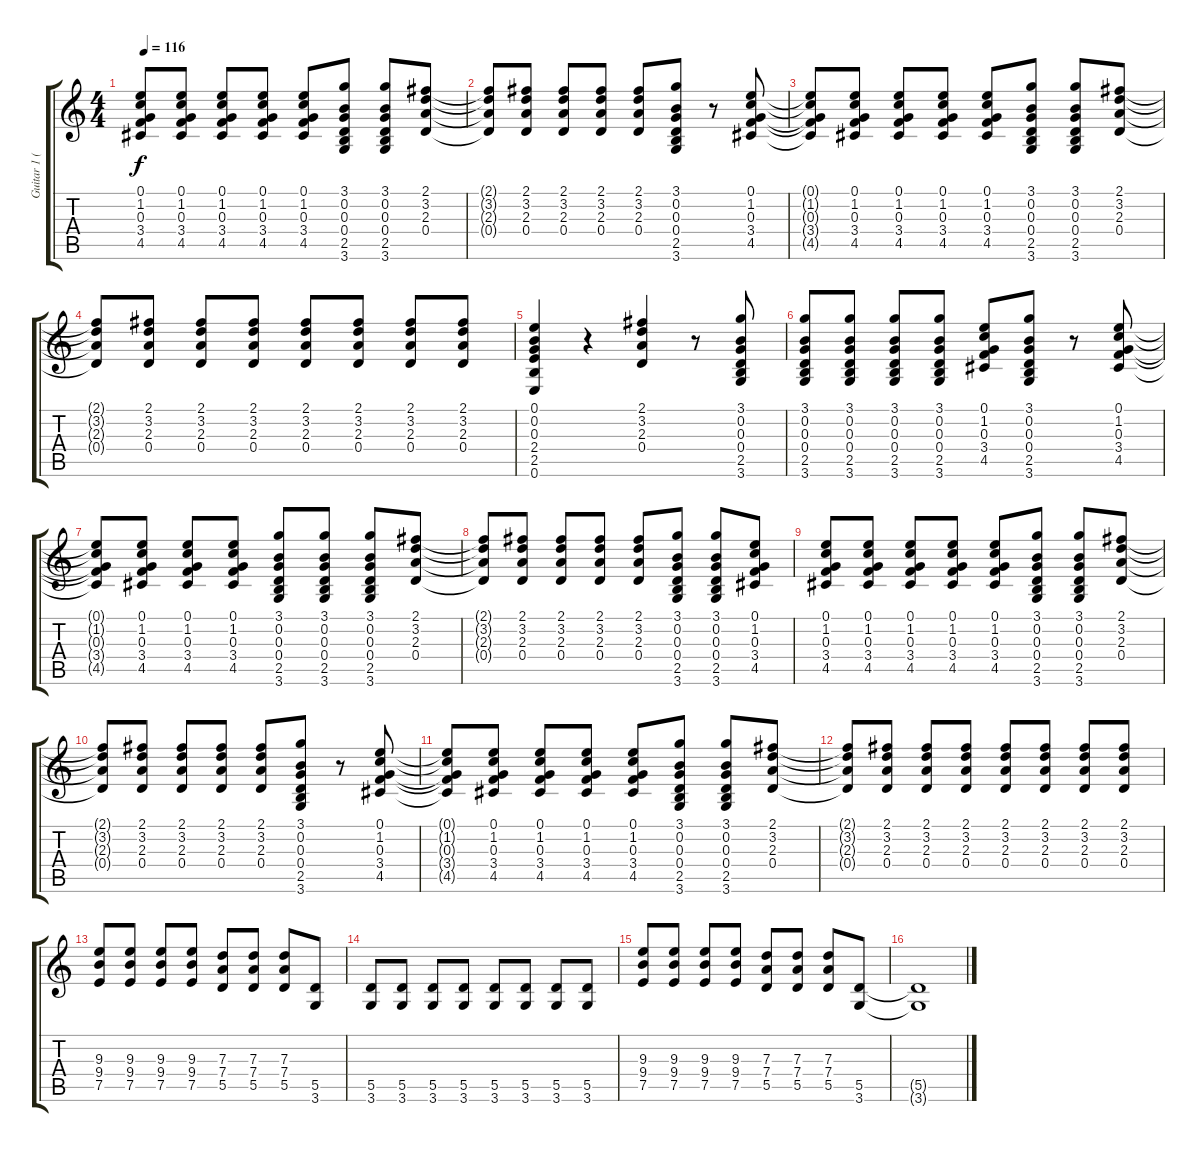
\track ("Guitar 1 (Rythm)" "Guitar 1 (") {instrument electricguitarclean}
\staff {score tabs}
\tuning (E4 B3 G3 D3 A2 E2) {hide}
\ts (4 4)
\tempo 116
\clef g2
\ks c
(0.1 1.2 0.3 3.4 4.5).8{dy f} (0.1 1.2 0.3 3.4 4.5).8 (0.1 1.2 0.3 3.4 4.5).8 (0.1 1.2 0.3 3.4 4.5).8 (0.1 1.2 0.3 3.4 4.5).8 (3.1 0.2 0.3 0.4 2.5 3.6).8 (3.1 0.2 0.3 0.4 2.5 3.6).8 (2.1 3.2 2.3 0.4).8 |
(2.1{t} 3.2{t} 2.3{t} 0.4{t}).8 (2.1 3.2 2.3 0.4).8 (2.1 3.2 2.3 0.4).8 (2.1 3.2 2.3 0.4).8 (2.1 3.2 2.3 0.4).8 (3.1 0.2 0.3 0.4 2.5 3.6).8 r.8 (0.1 1.2 0.3 3.4 4.5).8 |
(0.1{t} 1.2{t} 0.3{t} 3.4{t} 4.5{t}).8 (0.1 1.2 0.3 3.4 4.5).8 (0.1 1.2 0.3 3.4 4.5).8 (0.1 1.2 0.3 3.4 4.5).8 (0.1 1.2 0.3 3.4 4.5).8 (3.1 0.2 0.3 0.4 2.5 3.6).8 (3.1 0.2 0.3 0.4 2.5 3.6).8 (2.1 3.2 2.3 0.4).8 |
(2.1{t} 3.2{t} 2.3{t} 0.4{t}).8 (2.1 3.2 2.3 0.4).8 (2.1 3.2 2.3 0.4).8 (2.1 3.2 2.3 0.4).8 (2.1 3.2 2.3 0.4).8 (2.1 3.2 2.3 0.4).8 (2.1 3.2 2.3 0.4).8 (2.1 3.2 2.3 0.4).8 |
(0.1 0.2 0.3 2.4 2.5 0.6).4 r.4 (2.1 3.2 2.3 0.4).4 r.8 (3.1 0.2 0.3 0.4 2.5 3.6).8 |
(3.1 0.2 0.3 0.4 2.5 3.6).8 (3.1 0.2 0.3 0.4 2.5 3.6).8 (3.1 0.2 0.3 0.4 2.5 3.6).8 (3.1 0.2 0.3 0.4 2.5 3.6).8 (0.1 1.2 0.3 3.4 4.5).8 (3.1 0.2 0.3 0.4 2.5 3.6).8 r.8 (0.1 1.2 0.3 3.4 4.5).8 |
(0.1{t} 1.2{t} 0.3{t} 3.4{t} 4.5{t}).8 (0.1 1.2 0.3 3.4 4.5).8 (0.1 1.2 0.3 3.4 4.5).8 (0.1 1.2 0.3 3.4 4.5).8 (3.1 0.2 0.3 0.4 2.5 3.6).8 (3.1 0.2 0.3 0.4 2.5 3.6).8 (3.1 0.2 0.3 0.4 2.5 3.6).8 (2.1 3.2 2.3 0.4).8 |
(2.1{t} 3.2{t} 2.3{t} 0.4{t}).8 (2.1 3.2 2.3 0.4).8 (2.1 3.2 2.3 0.4).8 (2.1 3.2 2.3 0.4).8 (2.1 3.2 2.3 0.4).8 (3.1 0.2 0.3 0.4 2.5 3.6).8 (3.1 0.2 0.3 0.4 2.5 3.6).8 (0.1 1.2 0.3 3.4 4.5).8 |
(0.1 1.2 0.3 3.4 4.5).8 (0.1 1.2 0.3 3.4 4.5).8 (0.1 1.2 0.3 3.4 4.5).8 (0.1 1.2 0.3 3.4 4.5).8 (0.1 1.2 0.3 3.4 4.5).8 (3.1 0.2 0.3 0.4 2.5 3.6).8 (3.1 0.2 0.3 0.4 2.5 3.6).8 (2.1 3.2 2.3 0.4).8 |
(2.1{t} 3.2{t} 2.3{t} 0.4{t}).8 (2.1 3.2 2.3 0.4).8 (2.1 3.2 2.3 0.4).8 (2.1 3.2 2.3 0.4).8 (2.1 3.2 2.3 0.4).8 (3.1 0.2 0.3 0.4 2.5 3.6).8 r.8 (0.1 1.2 0.3 3.4 4.5).8 |
(0.1{t} 1.2{t} 0.3{t} 3.4{t} 4.5{t}).8 (0.1 1.2 0.3 3.4 4.5).8 (0.1 1.2 0.3 3.4 4.5).8 (0.1 1.2 0.3 3.4 4.5).8 (0.1 1.2 0.3 3.4 4.5).8 (3.1 0.2 0.3 0.4 2.5 3.6).8 (3.1 0.2 0.3 0.4 2.5 3.6).8 (2.1 3.2 2.3 0.4).8 |
(2.1{t} 3.2{t} 2.3{t} 0.4{t}).8 (2.1 3.2 2.3 0.4).8 (2.1 3.2 2.3 0.4).8 (2.1 3.2 2.3 0.4).8 (2.1 3.2 2.3 0.4).8 (2.1 3.2 2.3 0.4).8 (2.1 3.2 2.3 0.4).8 (2.1 3.2 2.3 0.4).8 |
(9.3 9.4 7.5).8 (9.3 9.4 7.5).8 (9.3 9.4 7.5).8 (9.3 9.4 7.5).8 (7.3 7.4 5.5).8 (7.3 7.4 5.5).8 (7.3 7.4 5.5).8 (5.5 3.6).8 |
(5.5 3.6).8 (5.5 3.6).8 (5.5 3.6).8 (5.5 3.6).8 (5.5 3.6).8 (5.5 3.6).8 (5.5 3.6).8 (5.5 3.6).8 |
(9.3 9.4 7.5).8 (9.3 9.4 7.5).8 (9.3 9.4 7.5).8 (9.3 9.4 7.5).8 (7.3 7.4 5.5).8 (7.3 7.4 5.5).8 (7.3 7.4 5.5).8 (5.5 3.6).8 |
(5.5{t} 3.6{t}).1
